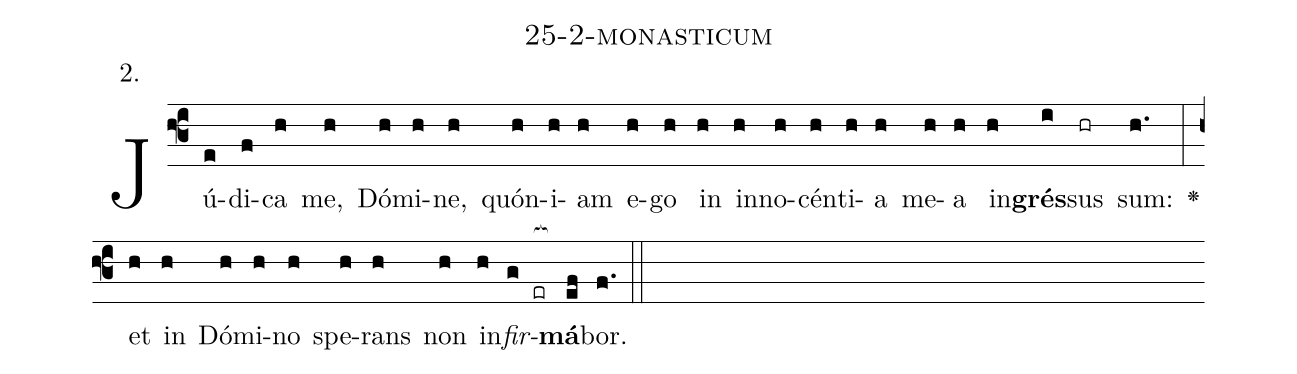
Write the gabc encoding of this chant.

name: 25-2-monasticum;
annotation: 2.;
%%
(f3)Jú(e)di(f)ca(h) me,(h) Dó(h)mi(h)ne,(h) quón(h)i(h)am(h) e(h)go(h) in(h) in(h)no(h)cén(h)ti(h)a(h) me(h)a(h) in(h)<b>grés</b>(i)sus(hr) sum:(h.) <v>\greheightstar</v>(:) et(h) in(h) Dó(h)mi(h)no(h) spe(h)rans(h) non(h) in(h)<i>fir</i>(g er[ocb:1{])<b>má</b>(ef[ocb:0}])bor.(f.) (::)


%E(h) u(h) o(h) u(g) a(ef) e.(f.) (::)
